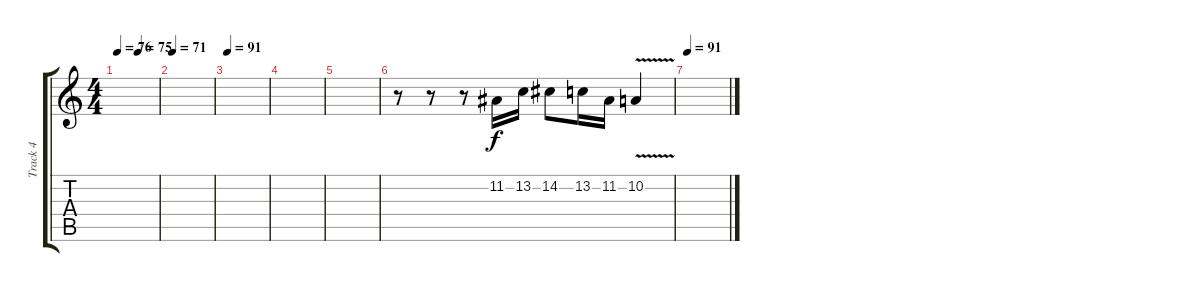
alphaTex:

\track ("Track 4" "Track 4") {instrument lead6voice}
\staff {score tabs}
\tuning (E4 B3 G3 D3 A2 E2) {hide}
\ts (4 4)
\tempo 76
\tempo (75 0.5)
\clef g2
\ks c
|
\tempo 71
|
\tempo 91
|
|
|
r.8 r.8 r.8 11.2.16 13.2.16 14.2.8 13.2.16 11.2.16 10.2{v}.4 |
\tempo 91
